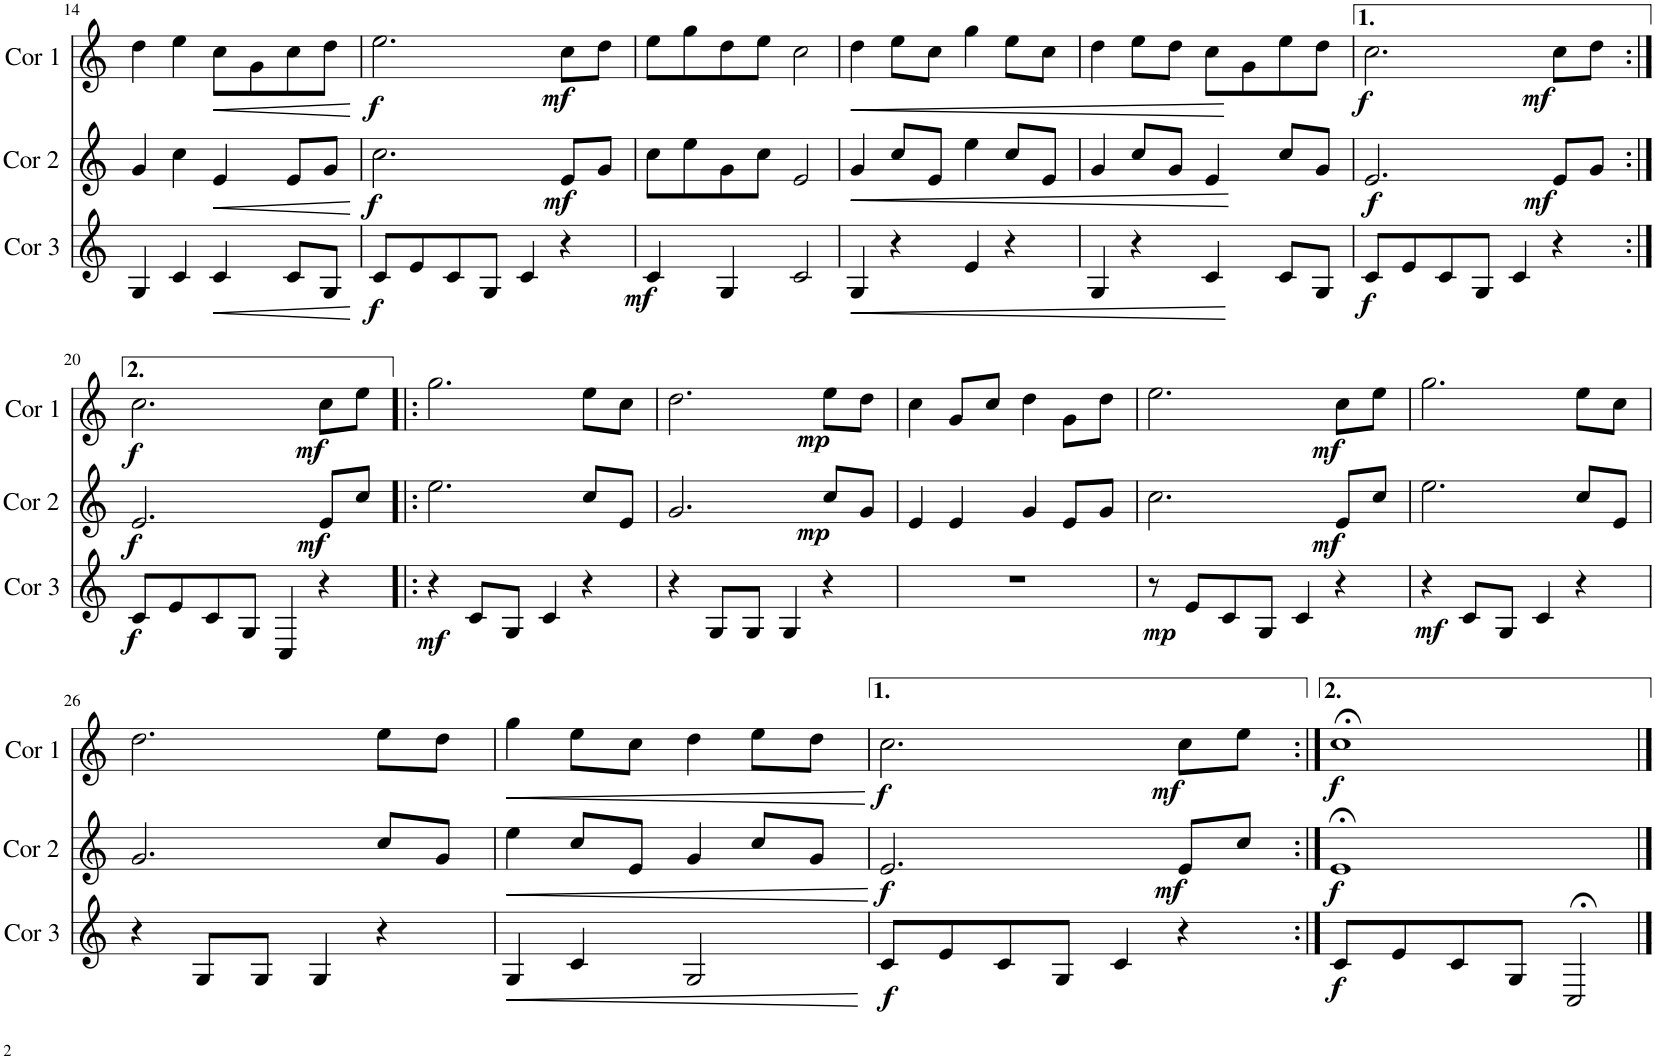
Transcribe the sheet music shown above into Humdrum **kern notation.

**kern	**dynam	**kern	**dynam	**kern	**dynam
*part3	*part3	*part2	*part2	*part1	*part1
*staff3	*staff3	*staff2	*staff2	*staff1	*staff1
*I"Cor 3	*	*I"Cor 2	*	*I"Cor 1	*
*I'Cor 3	*	*I'Cor 2	*	*I'Cor 1	*
!!LO:PB:g=z
*clefG2	*	*clefG2	*	*clefG2	*
*Trd4c7	*	*Trd4c7	*	*Trd4c7	*
*k[]	*	*k[]	*	*k[]	*
*M4/4	*	*M4/4	*	*M4/4	*
=14	=14	=14	=14	=14	=14
4G/	.	4g/	.	4dd\	.
4c/	.	4cc\	.	4ee\	.
!	!LO:HP:b	!	!LO:HP:b	!	!LO:HP:b
4c/	<	4e/	<	8cc\L	<
.	.	.	.	8g\	.
8c/L	.	8e/L	.	8cc\	.
8G/J	.	8g/J	.	8dd\J	.
.	[	.	[	.	[
=15	=15	=15	=15	=15	=15
!	!LO:DY:b	!	!LO:DY:b	!	!LO:DY:b
8c/L	f	2.cc\	f	2.ee\	f
8e/	.	.	.	.	.
8c/	.	.	.	.	.
8G/J	.	.	.	.	.
4c/	.	.	.	.	.
!	!	!	!LO:DY:b	!	!LO:DY:b
4r	.	8e/L	mf	8cc\L	mf
.	.	8g/J	.	8dd\J	.
=16	=16	=16	=16	=16	=16
!	!LO:DY:b	!	!	!	!
4c/	mf	8cc\L	.	8ee\L	.
.	.	8ee\	.	8gg\	.
4G/	.	8g\	.	8dd\	.
.	.	8cc\J	.	8ee\J	.
2c/	.	2e/	.	2cc\	.
=17	=17	=17	=17	=17	=17
!	!LO:HP:b	!	!LO:HP:b	!	!LO:HP:b
4G/	<	4g/	<	4dd\	<
4r	.	8cc/L	.	8ee\L	.
.	.	8e/J	.	8cc\J	.
4e/	.	4ee\	.	4gg\	.
4r	.	8cc/L	.	8ee\L	.
.	.	8e/J	.	8cc\J	.
.	[	.	[	.	[
=18	=18	=18	=18	=18	=18
4G/	.	4g/	.	4dd\	.
4r	.	8cc/L	.	8ee\L	.
.	.	8g/J	.	8dd\J	.
4c/	.	4e/	.	8cc\L	.
.	.	.	.	8g\	.
8c/L	.	8cc/L	.	8ee\	.
8G/J	.	8g/J	.	8dd\J	.
=19	=19	=19	=19	=19	=19
!	!LO:DY:b	!	!LO:DY:b	!	!LO:DY:b
8c/L	f	2.e/	f	2.cc\	f
8e/	.	.	.	.	.
8c/	.	.	.	.	.
8G/J	.	.	.	.	.
4c/	.	.	.	.	.
!	!	!	!LO:DY:b	!	!LO:DY:b
4r	.	8e/L	mf	8cc\L	mf
.	.	8g/J	.	8dd\J	.
!!LO:LB:g=z
=20:|!	=20:|!	=20:|!	=20:|!	=20:|!	=20:|!
!	!LO:DY:b	!	!LO:DY:b	!	!LO:DY:b
8c/L	f	2.e/	f	2.cc\	f
8e/	.	.	.	.	.
8c/	.	.	.	.	.
8G/J	.	.	.	.	.
4C/	.	.	.	.	.
!	!	!	!LO:DY:b	!	!LO:DY:b
4r	.	8e/L	mf	8cc\L	mf
.	.	8cc/J	.	8ee\J	.
=21!|:	=21!|:	=21!|:	=21!|:	=21!|:	=21!|:
!	!LO:DY:b	!	!	!	!
4r	mf	2.ee\	.	2.gg\	.
8c/L	.	.	.	.	.
8G/J	.	.	.	.	.
4c/	.	.	.	.	.
4r	.	8cc/L	.	8ee\L	.
.	.	8e/J	.	8cc\J	.
=22	=22	=22	=22	=22	=22
4r	.	2.g/	.	2.dd\	.
8G/L	.	.	.	.	.
8G/J	.	.	.	.	.
4G/	.	.	.	.	.
!	!	!	!LO:DY:b	!	!LO:DY:b
4r	.	8cc/L	mp	8ee\L	mp
.	.	8g/J	.	8dd\J	.
=23	=23	=23	=23	=23	=23
1r	.	4e/	.	4cc\	.
.	.	4e/	.	8g/L	.
.	.	.	.	8cc/J	.
.	.	4g/	.	4dd\	.
.	.	8e/L	.	8g\L	.
.	.	8g/J	.	8dd\J	.
=24	=24	=24	=24	=24	=24
!	!LO:DY:b	!	!	!	!
8r	mp	2.cc\	.	2.ee\	.
8e/L	.	.	.	.	.
8c/	.	.	.	.	.
8G/J	.	.	.	.	.
4c/	.	.	.	.	.
!	!	!	!LO:DY:b	!	!LO:DY:b
4r	.	8e/L	mf	8cc\L	mf
.	.	8cc/J	.	8ee\J	.
=25	=25	=25	=25	=25	=25
!	!LO:DY:b	!	!	!	!
4r	mf	2.ee\	.	2.gg\	.
8c/L	.	.	.	.	.
8G/J	.	.	.	.	.
4c/	.	.	.	.	.
4r	.	8cc/L	.	8ee\L	.
.	.	8e/J	.	8cc\J	.
!!LO:LB:g=z
=26	=26	=26	=26	=26	=26
4r	.	2.g/	.	2.dd\	.
8G/L	.	.	.	.	.
8G/J	.	.	.	.	.
4G/	.	.	.	.	.
4r	.	8cc/L	.	8ee\L	.
.	.	8g/J	.	8dd\J	.
=27	=27	=27	=27	=27	=27
!	!LO:HP:b	!	!LO:HP:b	!	!LO:HP:b
4G/	<	4ee\	<	4gg\	<
4c/	.	8cc/L	.	8ee\L	.
.	.	8e/J	.	8cc\J	.
2G/	.	4g/	.	4dd\	.
.	.	8cc/L	.	8ee\L	.
.	.	8g/J	.	8dd\J	.
.	[	.	[	.	[
=28	=28	=28	=28	=28	=28
!	!LO:DY:b	!	!LO:DY:b	!	!LO:DY:b
8c/L	f	2.e/	f	2.cc\	f
8e/	.	.	.	.	.
8c/	.	.	.	.	.
8G/J	.	.	.	.	.
4c/	.	.	.	.	.
!	!	!	!LO:DY:b	!	!LO:DY:b
4r	.	8e/L	mf	8cc\L	mf
.	.	8cc/J	.	8ee\J	.
=29:|!	=29:|!	=29:|!	=29:|!	=29:|!	=29:|!
!	!LO:DY:b	!	!LO:DY:b	!	!LO:DY:b
8c/L	f	1e;<	f	1cc;<	f
8e/	.	.	.	.	.
8c/	.	.	.	.	.
8G/J	.	.	.	.	.
2C;</	.	.	.	.	.
==	==	==	==	==	==
*-	*-	*-	*-	*-	*-
